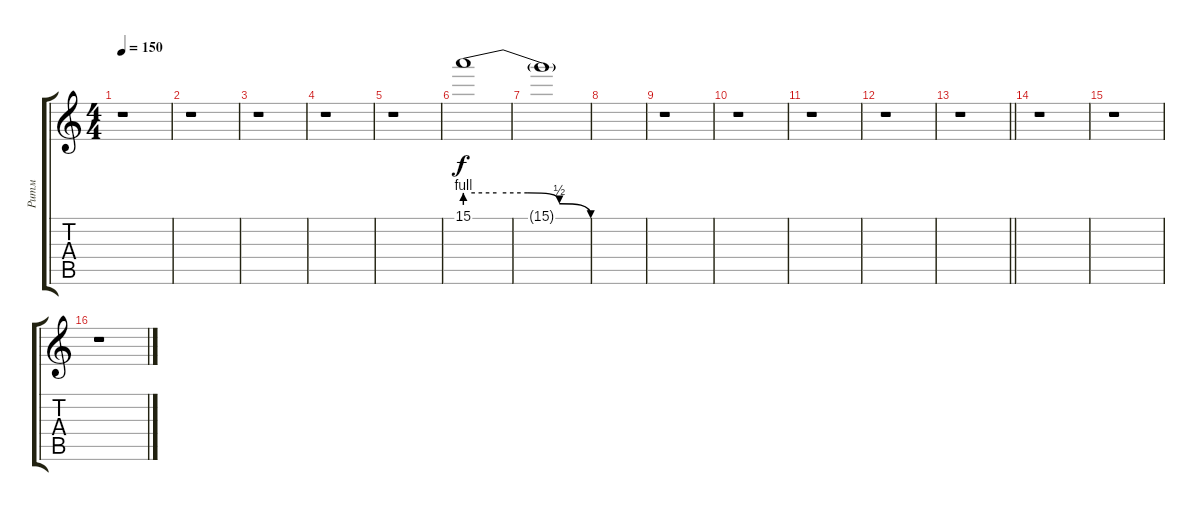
\track ("Ритм" "Ритм") {instrument electricguitarclean}
\staff {score tabs}
\tuning (E4 B3 G3 D3 A2 E2) {hide}
\ts (4 4)
\tempo 150
\clef g2
\ks c
r.1{dy f} |
r.1 |
r.1 |
r.1 |
r.1 |
15.1{be (custom 0 4 15 4 30 4 45 2 60 0)}.1{volume 10 instrument distortionguitar} |
15.1{t}.1{volume 12} |
|
r.1 |
r.1 |
r.1 |
r.1 |
\barLineRight lightlight
r.1 |
r.1 |
r.1 |
r.1
